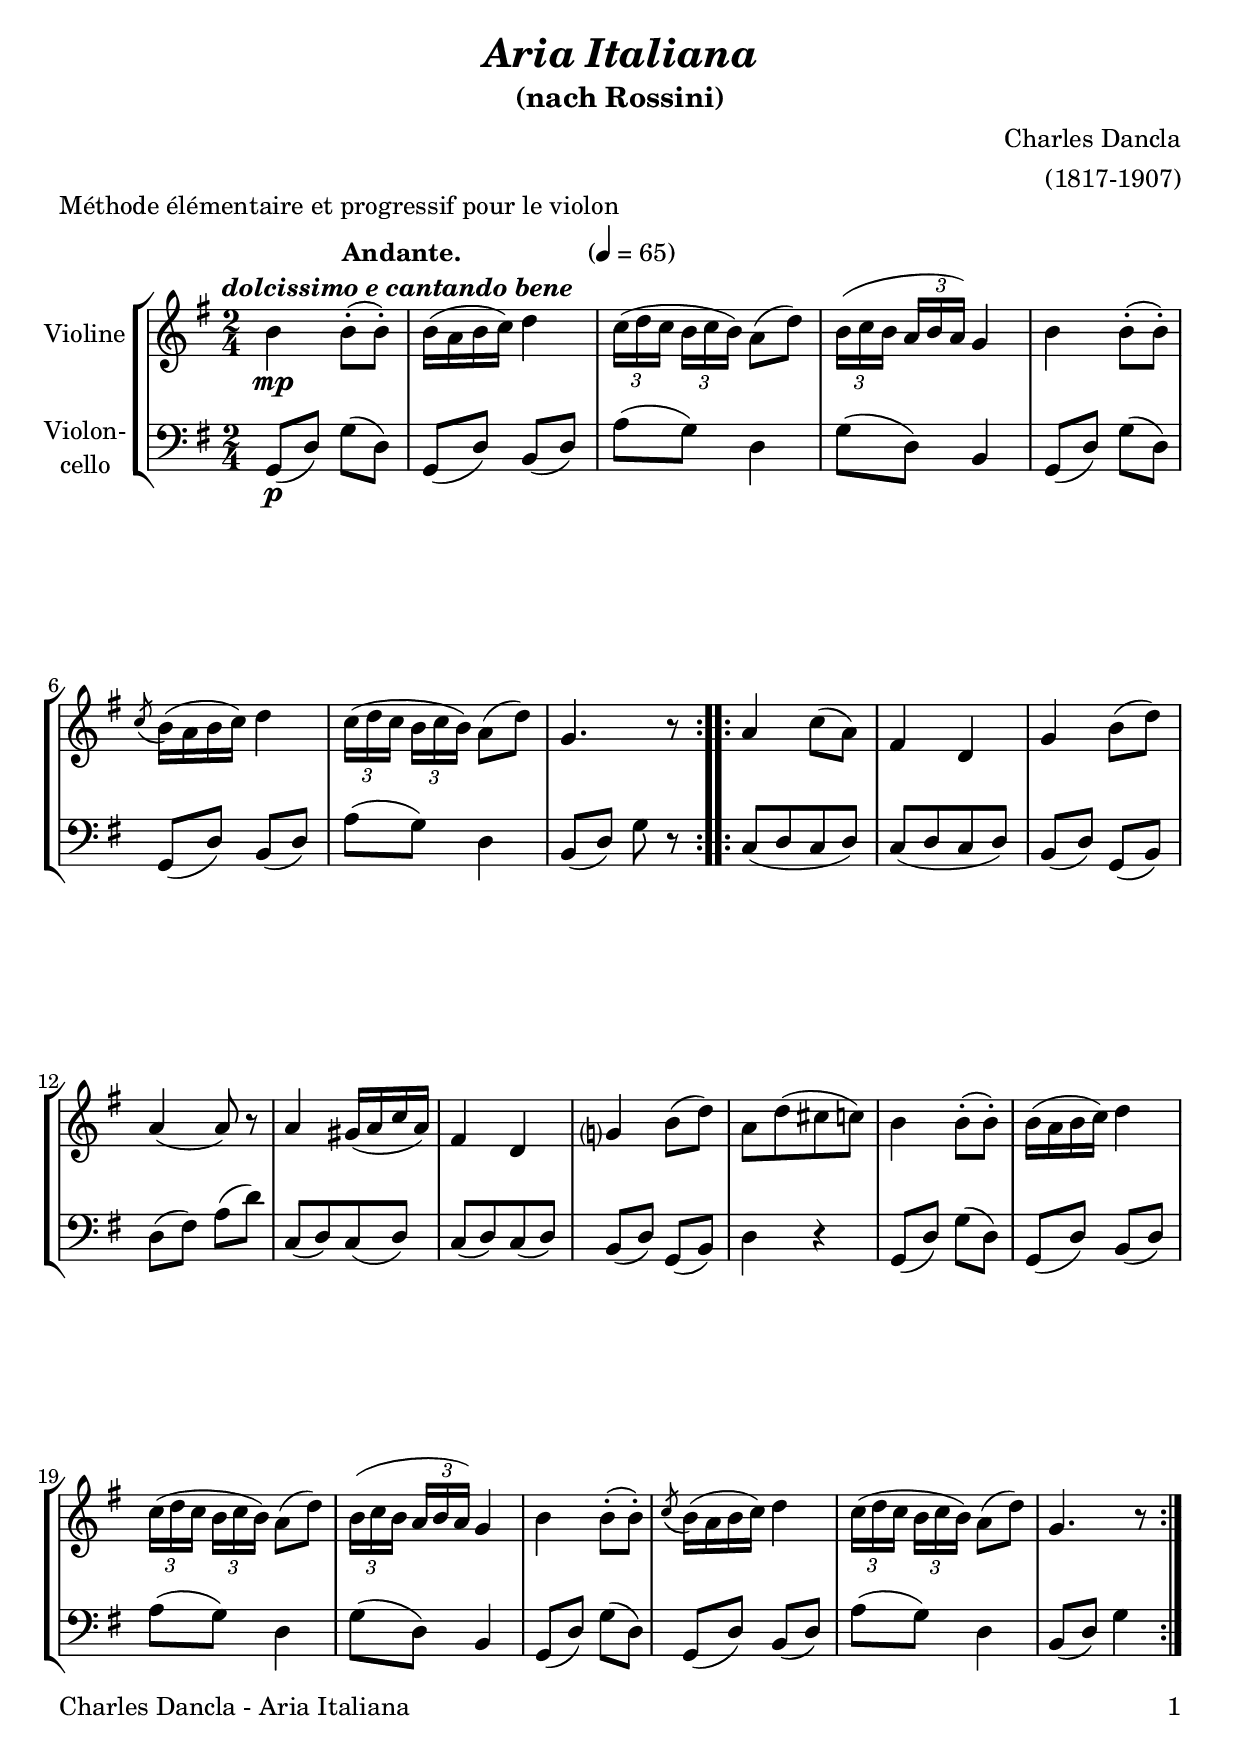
\version "2.18.2"
\include "deutsch.ly"
  
#(set-global-staff-size 22)

\header {
  title     = \markup \bold \italic "Aria Italiana"
  subtitle  = "(nach Rossini)"
  composer  = "Charles Dancla"
  arranger  = "(1817-1907)"
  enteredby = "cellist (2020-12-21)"
  piece     = "Méthode élémentaire et progressif pour le violon"
}

voiceconsts = {
  \key g \major
  \time 2/4
  \clef "treble"
%  \numericTimeSignature
  % Set default beaming for all staves
%  \set Timing.beamExceptions = #'()
%  \set Timing.baseMoment     = #(ly:make-moment 1 4)
%  \set Timing.beatStructure  = #'(1 1 1)
  \tempo \markup \center-column { "Andante." \italic "dolcissimo e cantando bene " } 4=65
}

mivl = "violin"
%miba = "pizzicato strings"
miba = "cello"

arco = \markup \italic "arco"
pizz = \markup \italic "pizz."
rit  = \mark \markup \box \italic "rit."
simi = \markup \italic "simile"

va = \relative c'' {
  \voiceconsts

  \repeat volta 2 {
    h4\mp h8(-. h)-.
    h16( a h c) d4
    \tuplet 3/2 8 { c16( d c h[ c h]) } a8( d)
    \tuplet 3/2 8 { h16( c h a[ h a]) } g4
    h h8(-. h)-.

    \acciaccatura c h16( a h c) d4
    \tuplet 3/2 8 { c16( d c h[ c h]) } a8( d)
    g,4. r8
  }
  \repeat volta 2 {
    a4 c8( a)
    fis4 d
    g h8( d)

    a4( a8) r
    a4 gis16( a c a)
    fis4 d
    g? h8( d)
    a[ d( cis c)]
    h4 h8(-. h)-.
    h16( a h c) d4

    \tuplet 3/2 8 { c16( d c h[ c h]) } a8( d)
    \tuplet 3/2 8 { h16( c h a[ h a]) } g4
    h h8(-. h)-.
    \acciaccatura c h16( a h c) d4
    \tuplet 3/2 8 { c16( d c h[ c h]) } a8( d)
    g,4. r8
  }
}

vb = \relative c {
  \voiceconsts
  \clef "bass"
  
  \repeat volta 2 {
    g8(\p d') g( d)
    g,(d') h( d)
    a'( g) d4
    g8( d) h4
    g8( d') g( d)

    g,( d') h( d)
    a'( g) d4
    h8( d) g r
  }
  \repeat volta 2 {
    c,[( d c d)]
    c[( d c d)]
    h( d) g,( h)

    d( fis) a( d)
    c,[( d) c( d)]
    c[( d) c( d)]
    h( d) g,( h)
    d4 r
    g,8( d') g( d)
    g,( d') h( d)

    a'( g) d4
    g8( d) h4
    g8( d') g( d)
    g,( d') h( d)
    a'( g) d4
    h8( d) g4
  }
}


music = \new StaffGroup <<
      \new Staff {
	\set Staff.midiInstrument = \mivl
	\set Staff.instrumentName = \markup \center-column { "Violine" }
	\transpose g g { \va }
      }

      \new Staff {
	\set Staff.midiInstrument = \miba
	\set Staff.instrumentName = \markup \center-column { "Violon-" "cello" }
	\transpose g g { \vb }
      }
>>

\book {
   \paper {
    print-page-number = ##t
    print-first-page-number = ##t
    ragged-last-bottom = ##f
    oddHeaderMarkup = \markup \null
    evenHeaderMarkup = \markup \null
    oddFooterMarkup = \markup {
      \fill-line {
        \on-the-fly #print-page-number-check-first
        "Charles Dancla - Aria Italiana" \fromproperty #'page:page-number-string
      }
    }
    evenFooterMarkup = \oddFooterMarkup
  } \score {
    \music
    \layout {}
  }

  \score {
    \unfoldRepeats \music

    \midi {
      \context {
        \Score
      }
    }
  }
}